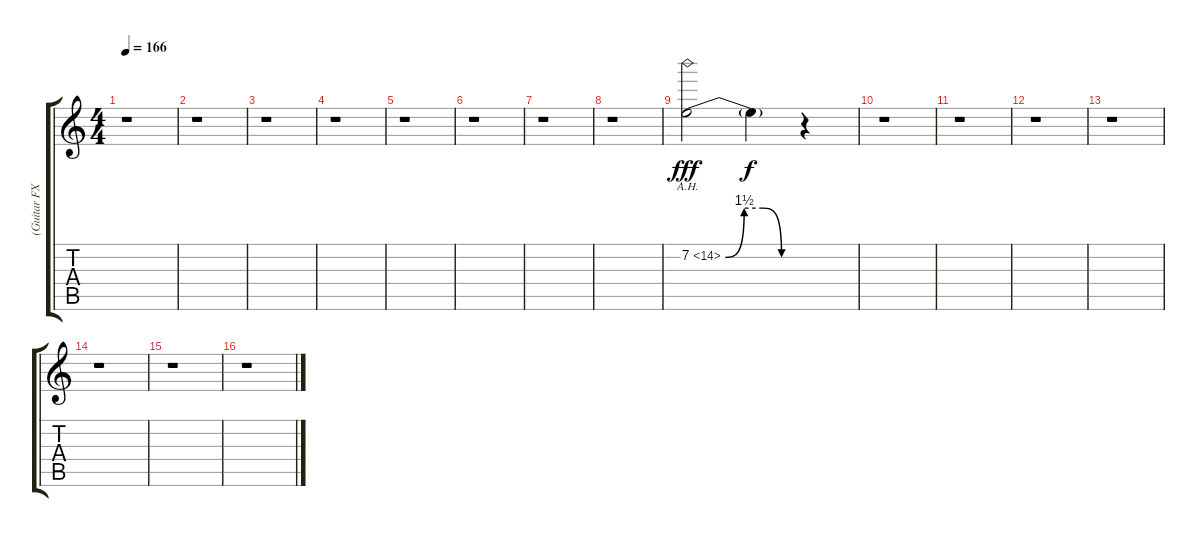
\track ("(Guitar FX)" "(Guitar FX") {instrument overdrivenguitar}
\staff {score tabs}
\tuning (D4 A3 F3 C3 G2 C2) {hide}
\ts (4 4)
\tempo 166
\clef g2
\ks c
r.1{dy f} |
r.1 |
r.1 |
r.1 |
r.1 |
r.1 |
r.1 |
r.1 |
7.2{be (custom 0 0 15 6 30 6 45 0 60 0) ah 7}.2{dy fff} 7.2{t}.4{dy f} r.4 |
r.1 |
r.1 |
r.1 |
r.1 |
r.1 |
r.1 |
r.1
